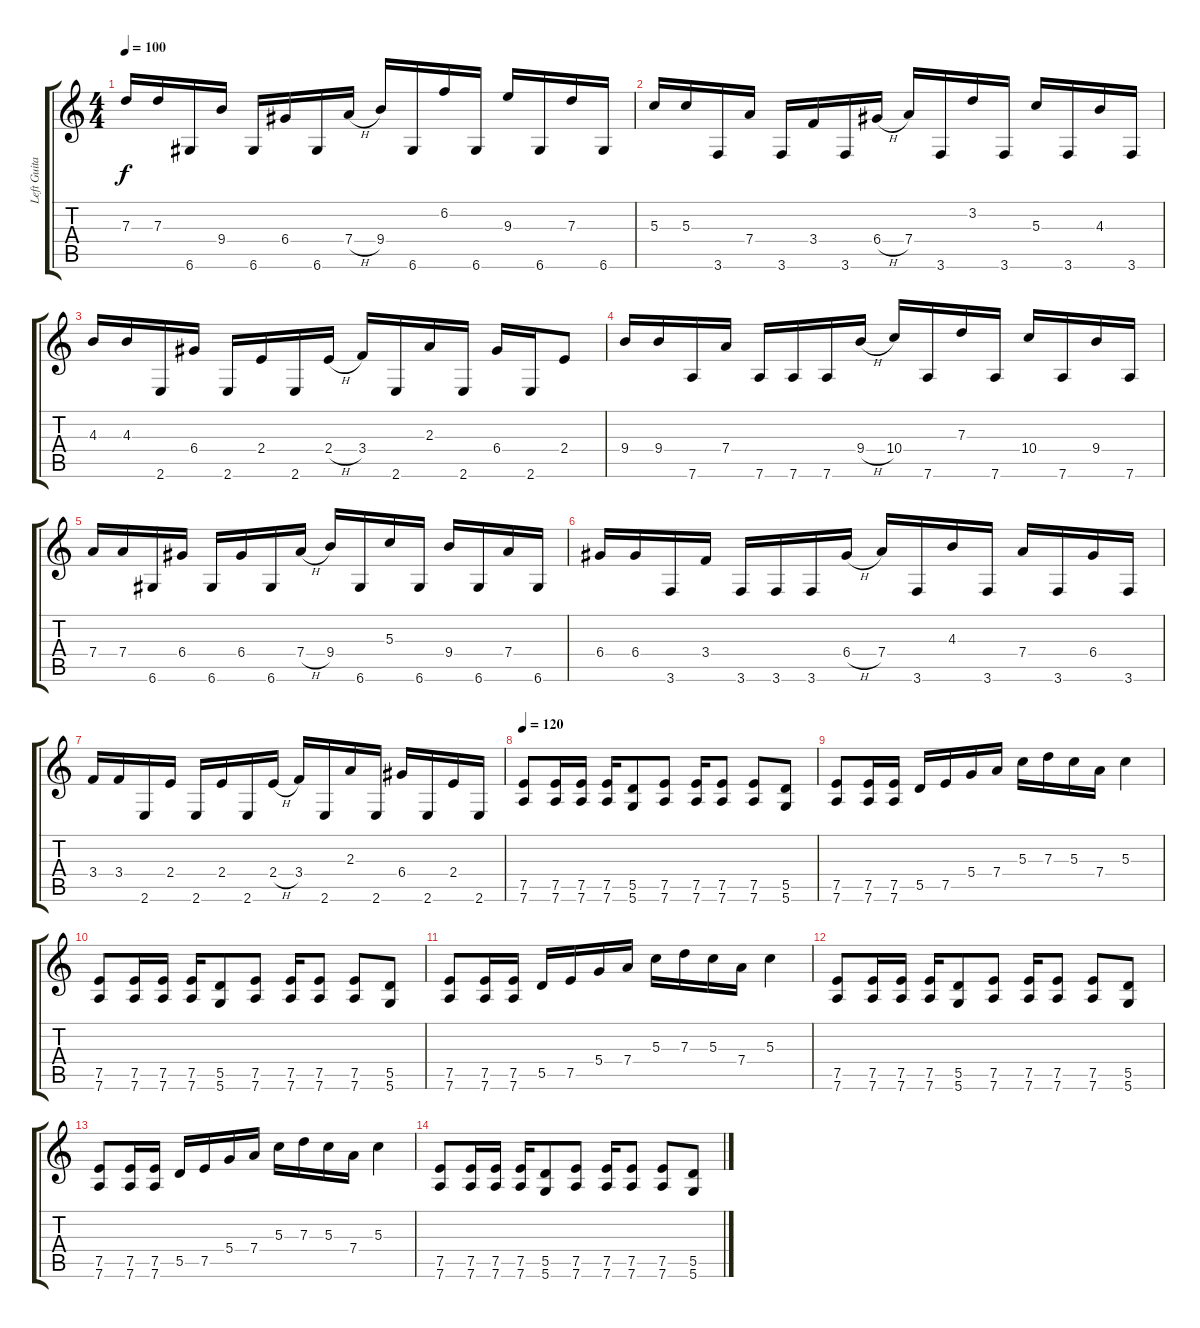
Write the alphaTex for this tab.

\track ("Left Guitar" "Left Guita") {instrument distortionguitar}
\staff {score tabs}
\tuning (E4 B3 G3 D3 A2 D2) {hide}
\ts (4 4)
\tempo 100
\clef g2
\ks c
7.3.16{dy f} 7.3.16 6.6.16 9.4.16 6.6.16 6.4.16 6.6.16 7.4{h}.16 9.4.16 6.6.16 6.2.16 6.6.16 9.3.16 6.6.16 7.3.16 6.6.16 |
5.3.16 5.3.16 3.6.16 7.4.16 3.6.16 3.4.16 3.6.16 6.4{h}.16 7.4.16 3.6.16 3.2.16 3.6.16 5.3.16 3.6.16 4.3.16 3.6.16 |
4.3.16 4.3.16 2.6.16 6.4.16 2.6.16 2.4.16 2.6.16 2.4{h}.16 3.4.16 2.6.16 2.3.16 2.6.16 6.4.16 2.6.16 2.4.8 |
9.4.16 9.4.16 7.6.16 7.4.16 7.6.16 7.6.16 7.6.16 9.4{h}.16 10.4.16 7.6.16 7.3.16 7.6.16 10.4.16 7.6.16 9.4.16 7.6.16 |
7.4.16 7.4.16 6.6.16 6.4.16 6.6.16 6.4.16 6.6.16 7.4{h}.16 9.4.16 6.6.16 5.3.16 6.6.16 9.4.16 6.6.16 7.4.16 6.6.16 |
6.4.16 6.4.16 3.6.16 3.4.16 3.6.16 3.6.16 3.6.16 6.4{h}.16 7.4.16 3.6.16 4.3.16 3.6.16 7.4.16 3.6.16 6.4.16 3.6.16 |
3.4.16 3.4.16 2.6.16 2.4.16 2.6.16 2.4.16 2.6.16 2.4{h}.16 3.4.16 2.6.16 2.3.16 2.6.16 6.4.16 2.6.16 2.4.16 2.6.16 |
\tempo 120
(7.5 7.6).8 (7.5 7.6).16 (7.5 7.6).16 (7.5 7.6).16 (5.5 5.6).8 (7.5 7.6).8 (7.5 7.6).16 (7.5 7.6).8 (7.5 7.6).8 (5.5 5.6).8 |
(7.5 7.6).8 (7.5 7.6).16 (7.5 7.6).16 5.5.16 7.5.16 5.4.16 7.4.16 5.3.16 7.3.16 5.3.16 7.4.16 5.3.4 |
(7.5 7.6).8 (7.5 7.6).16 (7.5 7.6).16 (7.5 7.6).16 (5.5 5.6).8 (7.5 7.6).8 (7.5 7.6).16 (7.5 7.6).8 (7.5 7.6).8 (5.5 5.6).8 |
(7.5 7.6).8 (7.5 7.6).16 (7.5 7.6).16 5.5.16 7.5.16 5.4.16 7.4.16 5.3.16 7.3.16 5.3.16 7.4.16 5.3.4 |
(7.5 7.6).8 (7.5 7.6).16 (7.5 7.6).16 (7.5 7.6).16 (5.5 5.6).8 (7.5 7.6).8 (7.5 7.6).16 (7.5 7.6).8 (7.5 7.6).8 (5.5 5.6).8 |
(7.5 7.6).8 (7.5 7.6).16 (7.5 7.6).16 5.5.16 7.5.16 5.4.16 7.4.16 5.3.16 7.3.16 5.3.16 7.4.16 5.3.4 |
(7.5 7.6).8 (7.5 7.6).16 (7.5 7.6).16 (7.5 7.6).16 (5.5 5.6).8 (7.5 7.6).8 (7.5 7.6).16 (7.5 7.6).8 (7.5 7.6).8 (5.5 5.6).8
